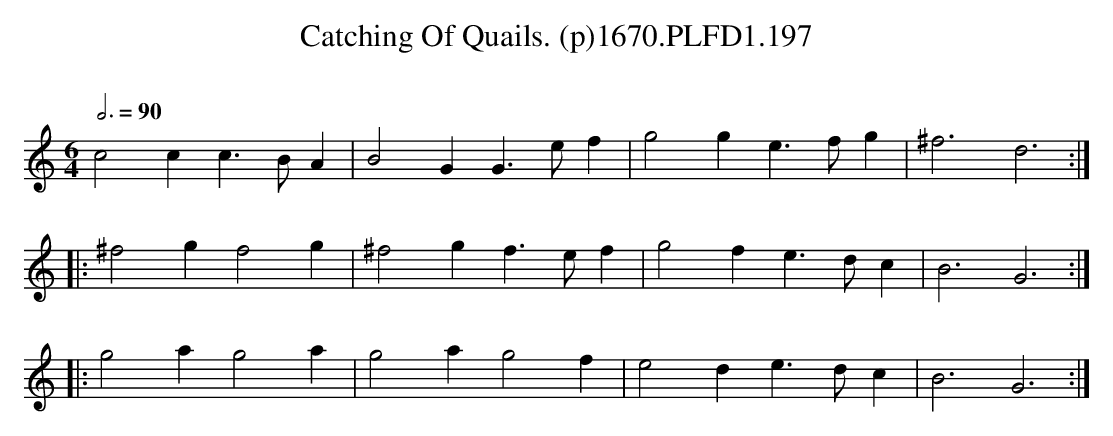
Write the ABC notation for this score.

X:1
T:Catching Of Quails. (p)1670.PLFD1.197
M:6/4
L:1/4
Q:3/4=90
O:
K:C
c2 c c>BA|B2 G G>ef| g2 g e>fg|^f3 d3:|
|:^f2 g f2 g|^f2 g f>ef|g2f e>dc|B3 G3:|
|:g2 a g2 a|g2 a g2f|e2 d e>dc| B3G3:|
